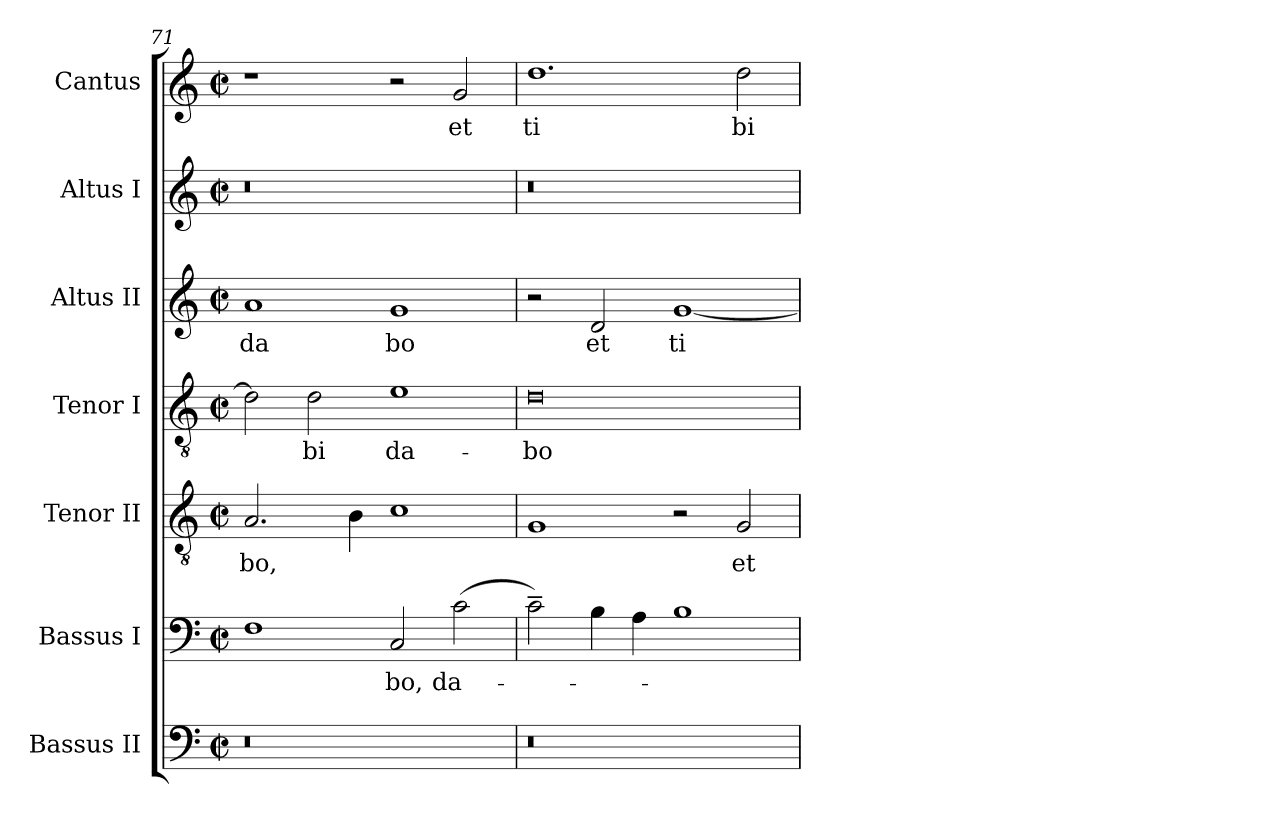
**kern	**kern	**text	**kern	**text	**kern	**text	**kern	**text	**kern	**kern	**text
*part7	*part6	*part6	*part5	*part5	*part4	*part4	*part3	*part3	*part2	*part1	*part1
*staff7	*staff6	*staff6	*staff5	*staff5	*staff4	*staff4	*staff3	*staff3	*staff2	*staff1	*staff1
*I"Bassus II	*I"Bassus I	*	*I"Tenor II	*	*I"Tenor I	*	*I"Altus II	*	*I"Altus I	*I"Cantus	*
*clefF4	*clefF4	*	*clefGv2	*	*clefGv2	*	*clefG2	*	*clefG2	*clefG2	*
*M2/2	*M2/2	*	*M2/2	*	*M2/2	*	*M2/2	*	*M2/2	*M2/2	*
*met(c|)	*met(c|)	*	*met(c|)	*	*met(c|)	*	*met(c|)	*	*met(c|)	*met(c|)	*
=71	=71	=71	=71	=71	=71	=71	=71	=71	=71	=71	=71
!	!	!	!	!LO:LY:b	!	!	!	!LO:LY:b:cj	!	!	!
0r	1F	.	2.A/	bo,	2d\]	.	1a	da	0r	1r	.
!	!	!	!	!	!	!LO:LY:b:cj	!	!	!	!	!
.	.	.	.	.	2d\	-bi	.	.	.	.	.
.	.	.	4B\	.	.	.	.	.	.	.	.
!	!	!LO:LY:b:cj	!	!	!	!LO:LY:b:cj	!	!LO:LY:b:cj	!	!	!
.	2C/	-bo,	1c	.	1e	da-	1g	bo	.	2r	.
!	!	!LO:LY:b:cj	!	!	!	!	!	!	!	!	!LO:LY:b:cj
.	(>2c\	da-	.	.	.	.	.	.	.	2g/	et
!!LO:LB:g=z
=72	=72	=72	=72	=72	=72	=72	=72	=72	=72	=72	=72
!	!	!	!	!	!	!LO:LY:b:cj	!	!	!	!	!LO:LY:b:cj
0r	2c~>\)	.	1G	.	0d	-bo	2r	.	0r	1.dd	ti
!	!	!	!	!	!	!	!	!LO:LY:b:cj	!	!	!
.	4B\	.	.	.	.	.	2d/	et	.	.	.
.	4A\	.	.	.	.	.	.	.	.	.	.
!	!	!	!	!	!	!	!	!LO:LY:b:cj	!	!	!
.	1B	.	2r	.	.	.	[<1g	ti	.	.	.
!	!	!	!	!LO:LY:b:cj	!	!	!	!	!	!	!LO:LY:b:cj
.	.	.	2G/	et	.	.	.	.	.	2dd\	bi
=	=	=	=	=	=	=	=	=	=	=	=
*-	*-	*-	*-	*-	*-	*-	*-	*-	*-	*-	*-
